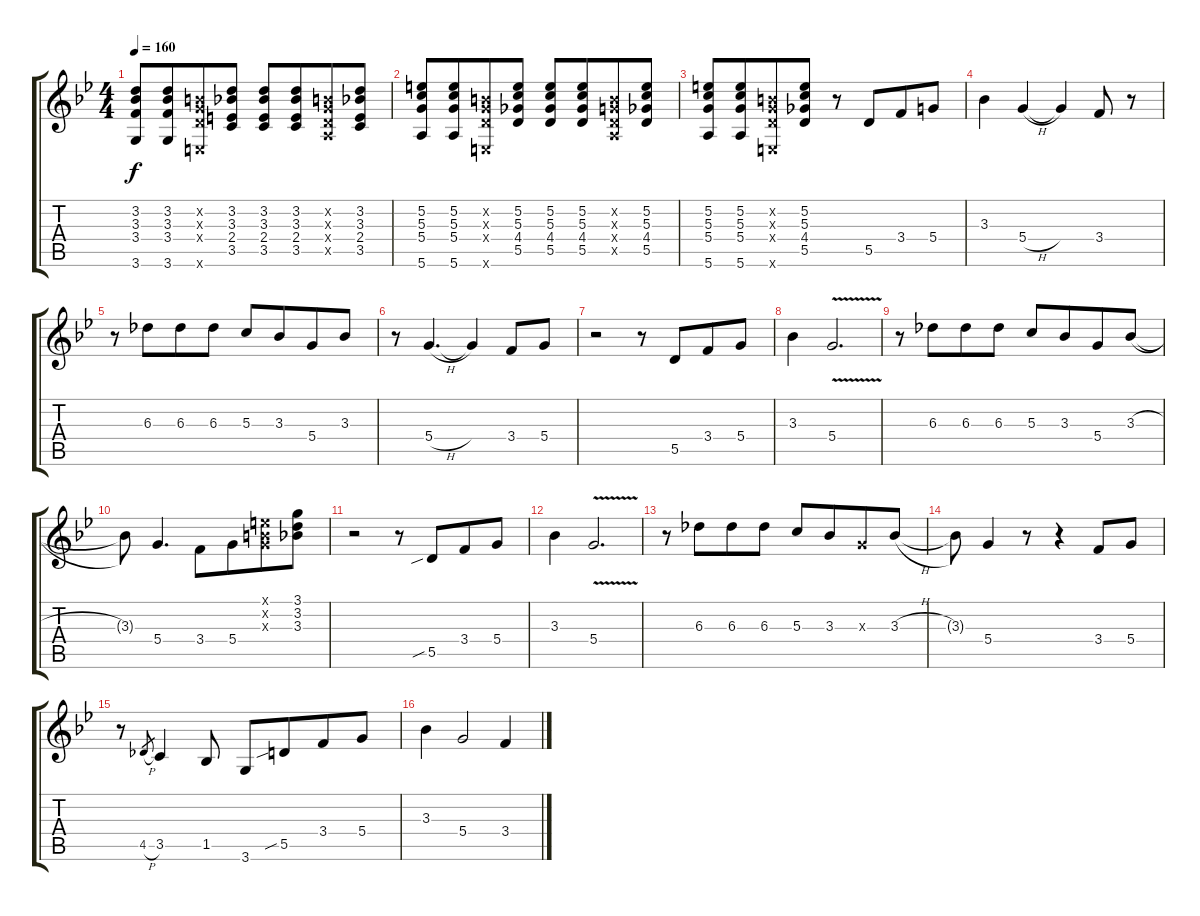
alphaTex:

\track "" {instrument acousticguitarsteel}
\staff {score tabs}
\tuning (E4 B3 G3 D3 A2 E2) {hide}
\ts (4 4)
\tempo 160
\clef g2
\ks gminor
(3.2 3.3 3.4 3.6).8{dy f} (3.2 3.3 3.4 3.6).8{beam merge} (0.2{x} 0.3{x} 0.4{x} 0.6{x}).8 (3.2 3.3 2.4 3.5).8{beam split} (3.2 3.3 2.4 3.5).8 (3.2 3.3 2.4 3.5).8{beam merge} (0.2{x} 0.3{x} 0.4{x} 0.5{x}).8 (3.2 3.3 2.4 3.5).8 |
(5.2 5.3 5.4 5.6).8 (5.2 5.3 5.4 5.6).8{beam merge} (0.2{x} 0.3{x} 0.4{x} 0.6{x}).8 (5.2 5.3 4.4 5.5).8{beam split} (5.2 5.3 4.4 5.5).8 (5.2 5.3 4.4 5.5).8{beam merge} (0.2{x} 0.3{x} 0.4{x} 0.5{x}).8 (5.2 5.3 4.4 5.5).8 |
(5.2 5.3 5.4 5.6).8 (5.2 5.3 5.4 5.6).8{beam merge} (0.2{x} 0.3{x} 0.4{x} 0.6{x}).8 (5.2 5.3 4.4 5.5).8 r.8 5.5.8{beam merge} 3.4.8 5.4.8 |
3.3.4 5.4{h}.4 5.4{t}.4 3.4.8 r.8 |
r.8 6.3.8{beam merge} 6.3.8 6.3.8 5.3.8 3.3.8{beam merge} 5.4.8 3.3.8 |
r.8 5.4{h}.4{d} 5.4{t}.4 3.4.8 5.4.8 |
r.2 r.8 5.5.8{beam merge} 3.4.8 5.4.8 |
3.3.4 5.4{v}.2{d} |
r.8 6.3.8{beam merge} 6.3.8 6.3.8 5.3.8 3.3.8{beam merge} 5.4.8 3.3{h}.8 |
3.3{t}.8 5.4.4{d} 3.4.8 5.4.8{beam merge} (0.1{x} 0.2{x} 0.3{x}).8 (3.1 3.2 3.3).8 |
r.2 r.8 5.5{sib}.8{beam merge} 3.4.8 5.4.8 |
3.3.4 5.4{v}.2{d} |
r.8 6.3.8{beam merge} 6.3.8 6.3.8 5.3.8 3.3.8{beam merge} 0.3{x}.8 3.3{h}.8 |
3.3{t}.8 5.4.4 r.8 r.4 3.4.8 5.4.8 |
r.8 4.5{h}.8{gr} 3.5.4 1.5.8 3.6.8 5.5{sib}.8{beam merge} 3.4.8 5.4.8 |
3.3.4 5.4.2 3.4.4
